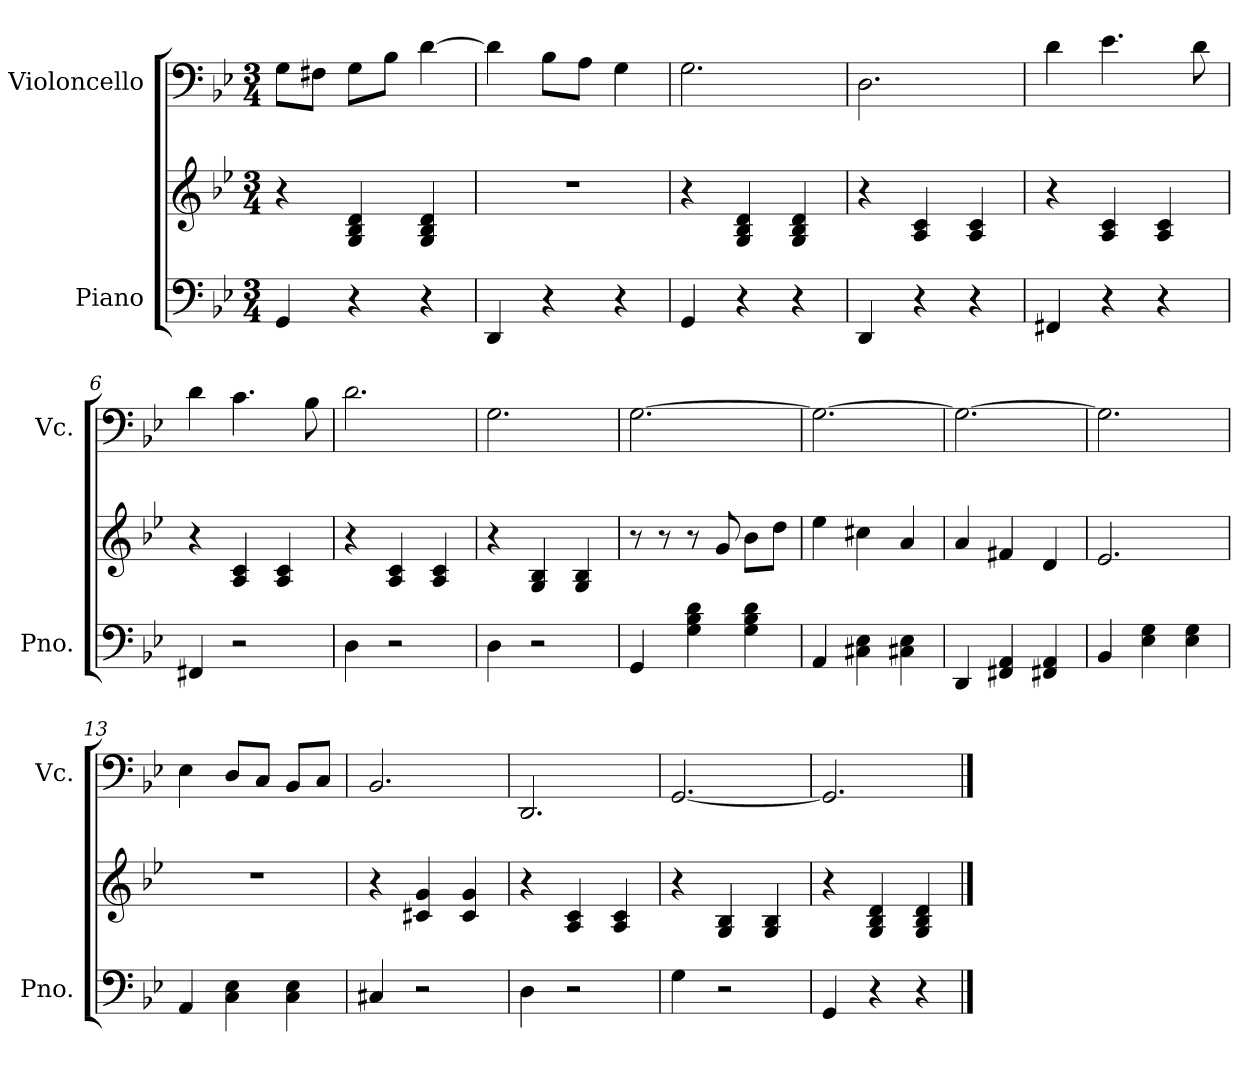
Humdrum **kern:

**kern	**kern	**kern
*part2	*part2	*part1
*staff3	*staff2	*staff1
*I"Piano	*	*I"Violoncello
*I'Pno.	*	*I'Vc.
*clefF4	*clefG2	*clefF4
*k[b-e-]	*k[b-e-]	*k[b-e-]
*M3/4	*M3/4	*M3/4
=1	=1	=1
4GG/	4r	8G\L
.	.	8F#X\J
4r	4G/ 4B-/ 4d/	8G\L
.	.	8B-\J
4r	4G/ 4B-/ 4d/	[4d\
=2	=2	=2
4DD/	2.r	4d\]
4r	.	8B-\L
.	.	8A\J
4r	.	4G\
=3	=3	=3
4GG/	4r	2.G\
4r	4G/ 4B-/ 4d/	.
4r	4G/ 4B-/ 4d/	.
=4	=4	=4
4DD/	4r	2.D\
4r	4A/ 4c/	.
4r	4A/ 4c/	.
=5	=5	=5
4FF#X/	4r	4d\
4r	4A/ 4c/	4.e-\
4r	4A/ 4c/	.
.	.	8d\
=6	=6	=6
4FF#X/	4r	4d\
2r	4A/ 4c/	4.c\
.	4A/ 4c/	.
.	.	8B-\
=7	=7	=7
4D\	4r	2.d\
2r	4A/ 4c/	.
.	4A/ 4c/	.
=8	=8	=8
4D\	4r	2.G\
2r	4G/ 4B-/	.
.	4G/ 4B-/	.
!!LO:LB:g=z
=9	=9	=9
4GG/	8r	[2.G\
.	8r	.
4G\ 4B-\ 4d\	8r	.
.	8g/	.
4G\ 4B-\ 4d\	8b-\L	.
.	8dd\J	.
=10	=10	=10
4AA/	4ee-\	2.G\_
4C#X\ 4E-\	4cc#X\	.
4C#X\ 4E-\	4a/	.
=11	=11	=11
4DD/	4a/	2.G\_
4FF#X/ 4AA/	4f#X/	.
4FF#X/ 4AA/	4d/	.
=12	=12	=12
4BB-/	2.e-/	2.G\]
4E-\ 4G\	.	.
4E-\ 4G\	.	.
=13	=13	=13
4AA/	2.r	4E-\
4C\ 4E-\	.	8D/L
.	.	8C/J
4C\ 4E-\	.	8BB-/L
.	.	8C/J
=14	=14	=14
4C#X/	4r	2.BB-/
2r	4c#X/ 4g/	.
.	4c#/ 4g/	.
=15	=15	=15
4D\	4r	2.DD/
2r	4A/ 4c/	.
.	4A/ 4c/	.
=16	=16	=16
4G\	4r	[2.GG/
2r	4G/ 4B-/	.
.	4G/ 4B-/	.
=17	=17	=17
4GG/	4r	2.GG/]
4r	4G/ 4B-/ 4d/	.
4r	4G/ 4B-/ 4d/	.
==	==	==
*-	*-	*-
